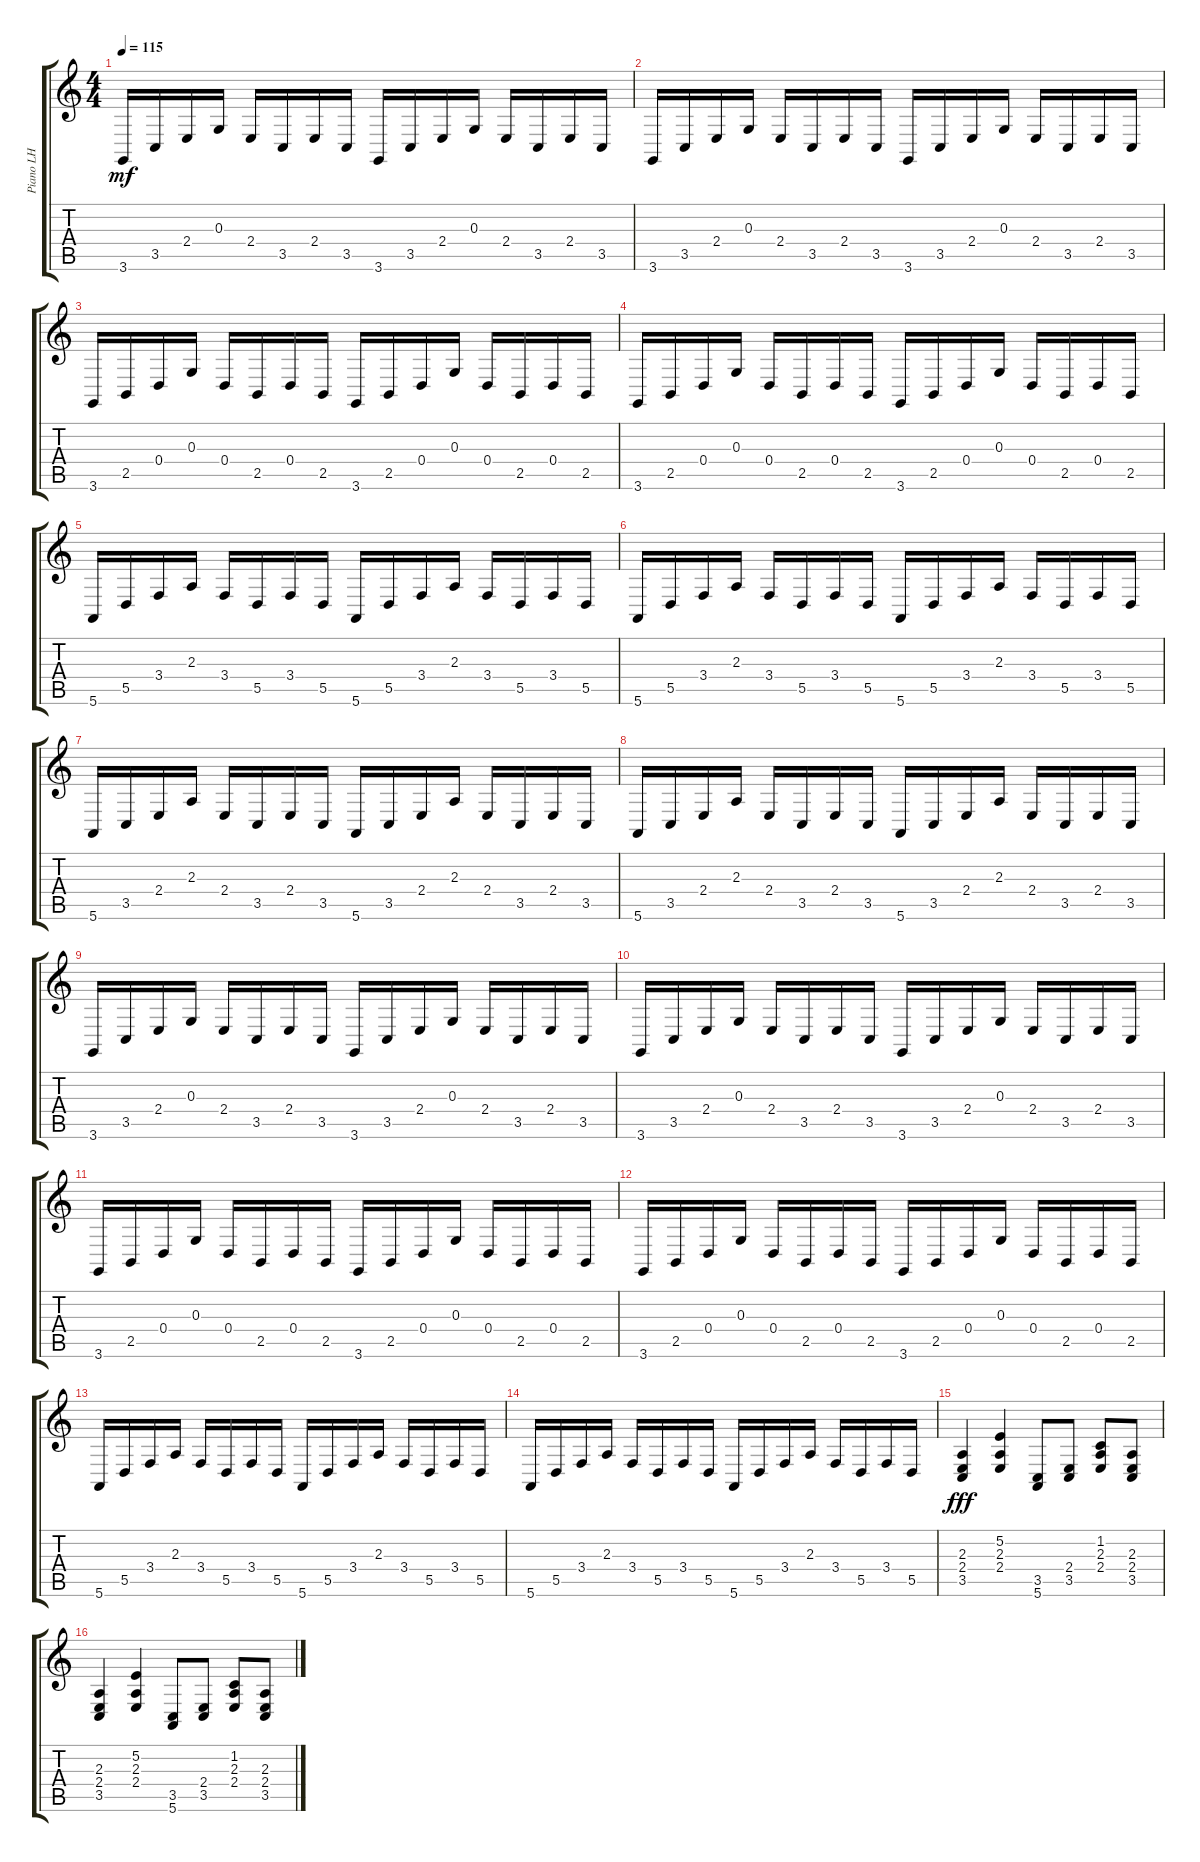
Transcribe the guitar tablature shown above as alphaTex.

\track ("Piano LH" "Piano LH") {instrument acousticgrandpiano}
\staff {score tabs}
\tuning (E4 B3 G3 D3 A2 E2) {hide}
\ts (4 4)
\tempo 115
\clef g2
\ks c
3.6.16{dy mf} 3.5.16 2.4.16 0.3.16 2.4.16 3.5.16 2.4.16 3.5.16 3.6.16 3.5.16 2.4.16 0.3.16 2.4.16 3.5.16 2.4.16 3.5.16 |
3.6.16 3.5.16 2.4.16 0.3.16 2.4.16 3.5.16 2.4.16 3.5.16 3.6.16 3.5.16 2.4.16 0.3.16 2.4.16 3.5.16 2.4.16 3.5.16 |
3.6.16{volume 16} 2.5.16 0.4.16 0.3.16 0.4.16 2.5.16 0.4.16 2.5.16 3.6.16 2.5.16 0.4.16 0.3.16 0.4.16 2.5.16 0.4.16 2.5.16 |
3.6.16 2.5.16 0.4.16 0.3.16 0.4.16 2.5.16 0.4.16 2.5.16 3.6.16 2.5.16 0.4.16 0.3.16 0.4.16 2.5.16 0.4.16 2.5.16 |
5.6.16 5.5.16 3.4.16 2.3.16 3.4.16 5.5.16 3.4.16 5.5.16 5.6.16 5.5.16 3.4.16 2.3.16 3.4.16 5.5.16 3.4.16 5.5.16 |
5.6.16 5.5.16 3.4.16 2.3.16 3.4.16 5.5.16 3.4.16 5.5.16 5.6.16 5.5.16 3.4.16 2.3.16 3.4.16 5.5.16 3.4.16 5.5.16 |
5.6.16{volume 16} 3.5.16 2.4.16 2.3.16 2.4.16 3.5.16 2.4.16 3.5.16 5.6.16 3.5.16 2.4.16 2.3.16 2.4.16 3.5.16 2.4.16 3.5.16 |
5.6.16 3.5.16 2.4.16 2.3.16 2.4.16 3.5.16 2.4.16 3.5.16 5.6.16 3.5.16 2.4.16 2.3.16 2.4.16 3.5.16 2.4.16 3.5.16 |
3.6.16 3.5.16 2.4.16 0.3.16 2.4.16 3.5.16 2.4.16 3.5.16 3.6.16 3.5.16 2.4.16 0.3.16 2.4.16 3.5.16 2.4.16 3.5.16 |
3.6.16 3.5.16 2.4.16 0.3.16 2.4.16 3.5.16 2.4.16 3.5.16 3.6.16 3.5.16 2.4.16 0.3.16 2.4.16 3.5.16 2.4.16 3.5.16 |
3.6.16{volume 16} 2.5.16 0.4.16 0.3.16 0.4.16 2.5.16 0.4.16 2.5.16 3.6.16 2.5.16 0.4.16 0.3.16 0.4.16 2.5.16 0.4.16 2.5.16 |
3.6.16 2.5.16 0.4.16 0.3.16 0.4.16 2.5.16 0.4.16 2.5.16 3.6.16 2.5.16 0.4.16 0.3.16 0.4.16 2.5.16 0.4.16 2.5.16 |
5.6.16 5.5.16 3.4.16 2.3.16 3.4.16 5.5.16 3.4.16 5.5.16 5.6.16 5.5.16 3.4.16 2.3.16 3.4.16 5.5.16 3.4.16 5.5.16 |
5.6.16 5.5.16 3.4.16 2.3.16 3.4.16 5.5.16 3.4.16 5.5.16 5.6.16 5.5.16 3.4.16 2.3.16 3.4.16 5.5.16 3.4.16 5.5.16 |
(2.3 2.4 3.5).4{dy fff volume 16} (5.2 2.3 2.4).4 (3.5 5.6).8 (2.4 3.5).8 (1.2 2.3 2.4).8 (2.3 2.4 3.5).8 |
(2.3 2.4 3.5).4 (5.2 2.3 2.4).4 (3.5 5.6).8 (2.4 3.5).8 (1.2 2.3 2.4).8 (2.3 2.4 3.5).8
